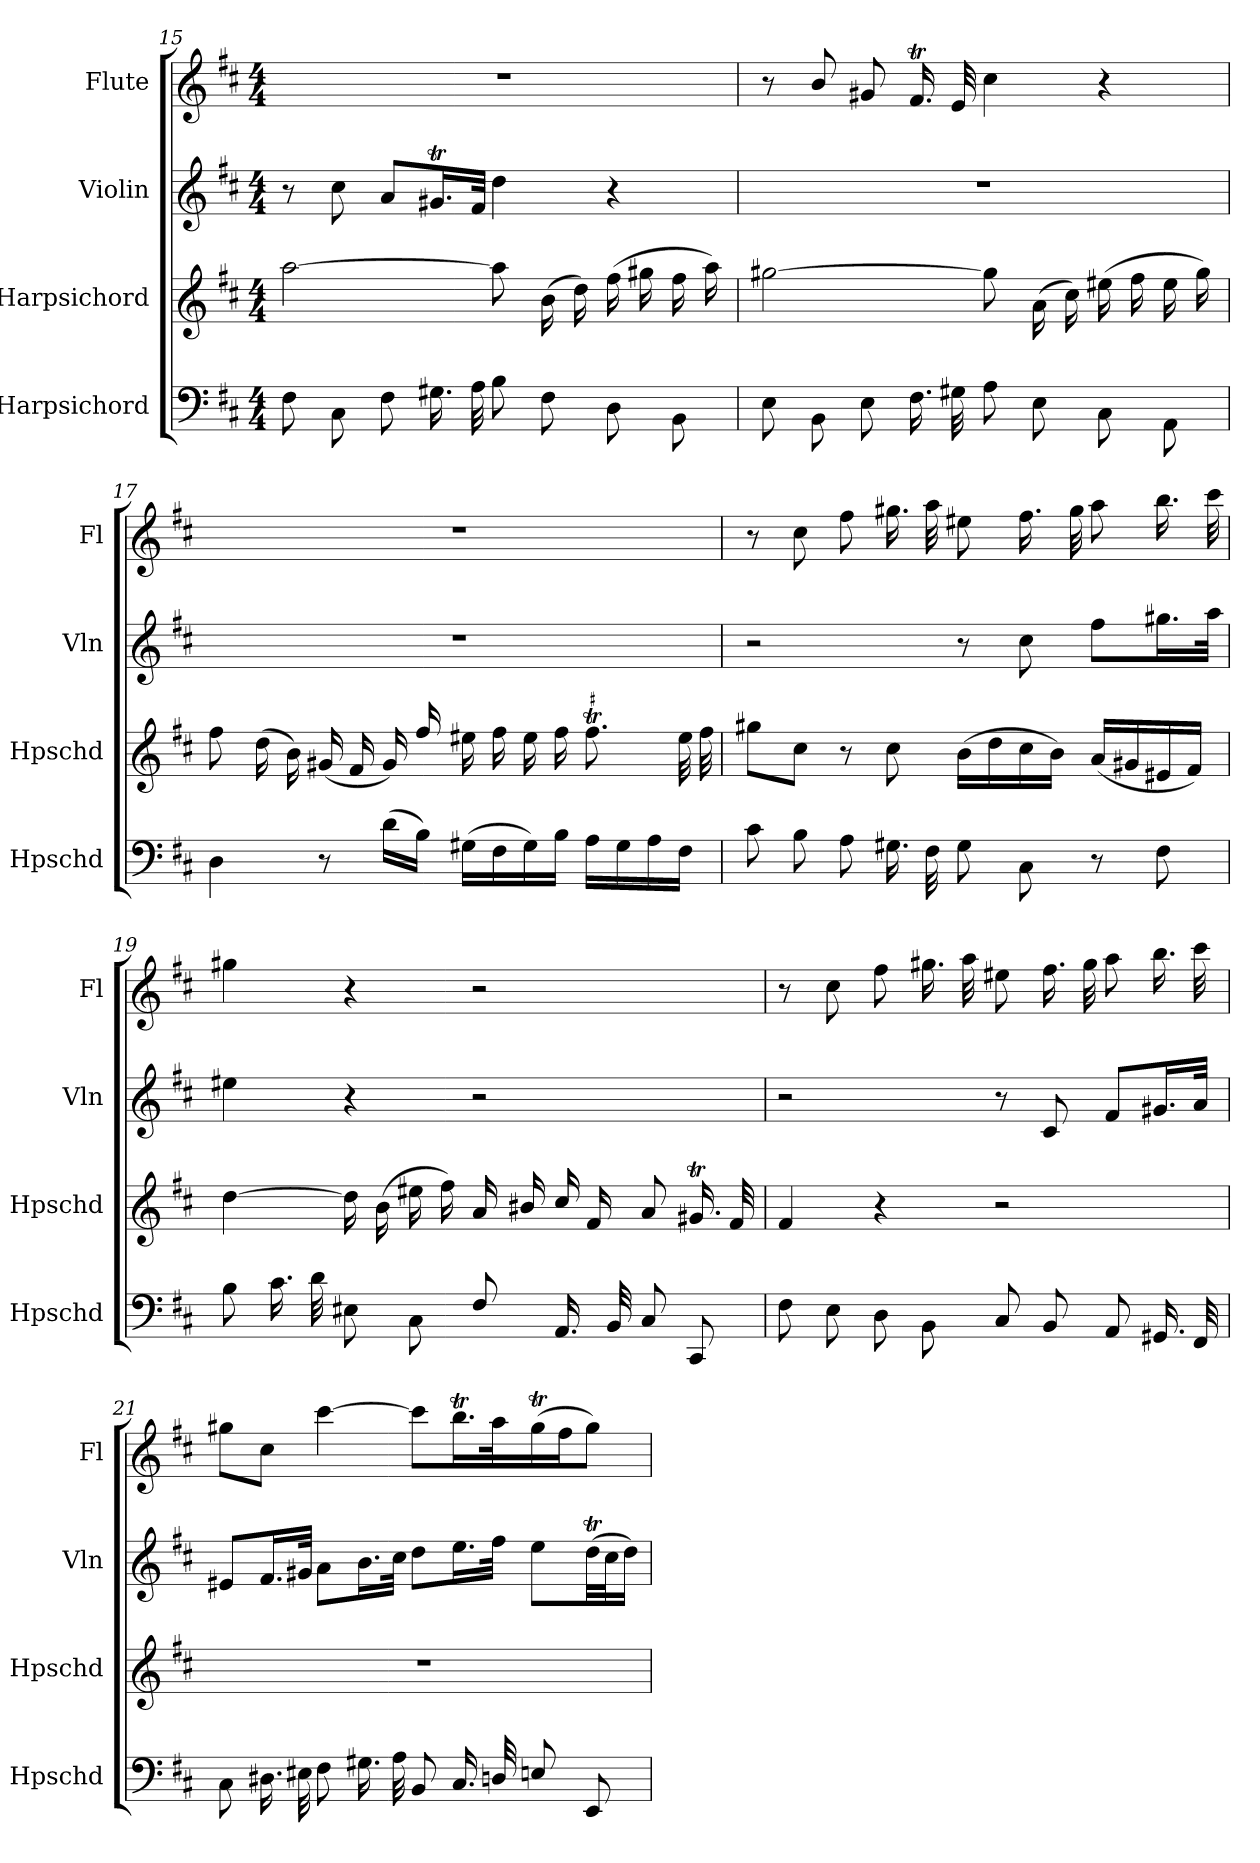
**kern	**kern	**kern	**kern
*part4	*part3	*part2	*part1
*staff4	*staff3	*staff2	*staff1
*I"Harpsichord	*I"Harpsichord	*I"Violin	*I"Flute
*I'Hpschd	*I'Hpschd	*I'Vln	*I'Fl
*clefF4	*clefG2	*clefG2	*clefG2
*k[f#c#]	*k[f#c#]	*k[f#c#]	*k[f#c#]
*b:	*b:	*b:	*b:
*M4/4	*M4/4	*M4/4	*M4/4
=15	=15	=15	=15
8F#\	[2aa\	8r	1r
8C#\	.	8cc#\	.
8F#\	.	8a/L	.
16.G#X\	.	16.g#Xt/L	.
32A\	.	32f#/JJk	.
8B\	8aa\]	4dd\	.
8F#\	(16b\	.	.
.	16dd\)	.	.
8D\	(16ff#\	4r	.
.	16gg#X\	.	.
8BB\	16ff#\	.	.
.	16aa\)	.	.
=16	=16	=16	=16
8E\	[2gg#X\	1r	8r
8BB\	.	.	8b/
8E\	.	.	8g#X/
16.F#\	.	.	16.f#T/
32G#X\	.	.	32e/
8A\	8gg#\]	.	4cc#\
8E\	(16a\	.	.
.	16cc#\)	.	.
8C#\	(16ee#X\	.	4r
.	16ff#\	.	.
8AA\	16ee#\	.	.
.	16gg#\)	.	.
=17	=17	=17	=17
4D\	8ff#\	1r	1r
.	(16dd\	.	.
.	16b\)	.	.
8r	(16g#X/	.	.
.	16f#/	.	.
(16d\LL	16g#/)	.	.
16B\JJ)	16ff#/	.	.
(16G#X\LL	16ee#X\	.	.
16F#\	16ff#\	.	.
16G#\)	16ee#\	.	.
16B\JJ	16ff#\	.	.
!	!LO:TR:acc=#	!	!
16A\LL	8.ff#T\	.	.
16G#\	.	.	.
16A\	.	.	.
16F#\JJ	32ee#\	.	.
.	32ff#\	.	.
=18	=18	=18	=18
8c#\	8gg#X\L	2r	8r
8B\	8cc#\J	.	8cc#\
8A\	8r	.	8ff#\
16.G#X\	8cc#\	.	16.gg#X\
32F#\	.	.	32aa\
8G#\	(16b\LL	8r	8ee#X\
.	16dd\	.	.
8C#\	16cc#\	8cc#\	16.ff#\
.	16b\JJ)	.	.
.	.	.	32gg#\
8r	(16a/LL	8ff#\L	8aa\
.	16g#X/	.	.
8F#\	16e#X/	16.gg#X\L	16.bb\
.	16f#/JJ)	.	.
.	.	32aa\JJk	32ccc#\
=19	=19	=19	=19
8B\	[4dd\	4ee#X\	4gg#X\
16.c#\	.	.	.
32d\	.	.	.
8E#X\	16dd\]	4r	4r
.	(16b\	.	.
8C#\	16ee#X\	.	.
.	16ff#\)	.	.
8F#/	16a/	2r	2r
.	16b#X/	.	.
16.AA/	16cc#/	.	.
.	16f#/	.	.
32BB/	.	.	.
8C#/	8a/	.	.
8CC#/	16.g#Xt/	.	.
.	32f#/	.	.
=20	=20	=20	=20
8F#\	4f#/	2r	8r
8E\	.	.	8cc#\
8D\	4r	.	8ff#\
8BB\	.	.	16.gg#X\
.	.	.	32aa\
8C#/	2r	8r	8ee#X\
8BB/	.	8c#/	16.ff#\
.	.	.	32gg#\
8AA/	.	8f#/L	8aa\
16.GG#X/	.	16.g#X/L	16.bb\
32FF#/	.	32a/JJk	32ccc#\
=21	=21	=21	=21
8C#\	1r	8e#X/L	8gg#X\L
16.D#X\	.	16.f#/L	8cc#\J
32E#X\	.	32g#X/JJk	.
8F#\	.	8a\L	[4ccc#\
16.G#X\	.	16.b\L	.
32A\	.	32cc#\JJk	.
8BB/	.	8dd\L	8ccc#\L]
16.C#/	.	16.ee\L	16.bbT\L
32Dn/	.	32ff#\JJk	32aa\K
8En/	.	8ee\L	(16gg#t\
.	.	.	16ff#\J
8EE/	.	(32ddT\LL	8gg#\J)
.	.	32cc#\J	.
.	.	16dd\JJ)	.
=	=	=	=
*-	*-	*-	*-
